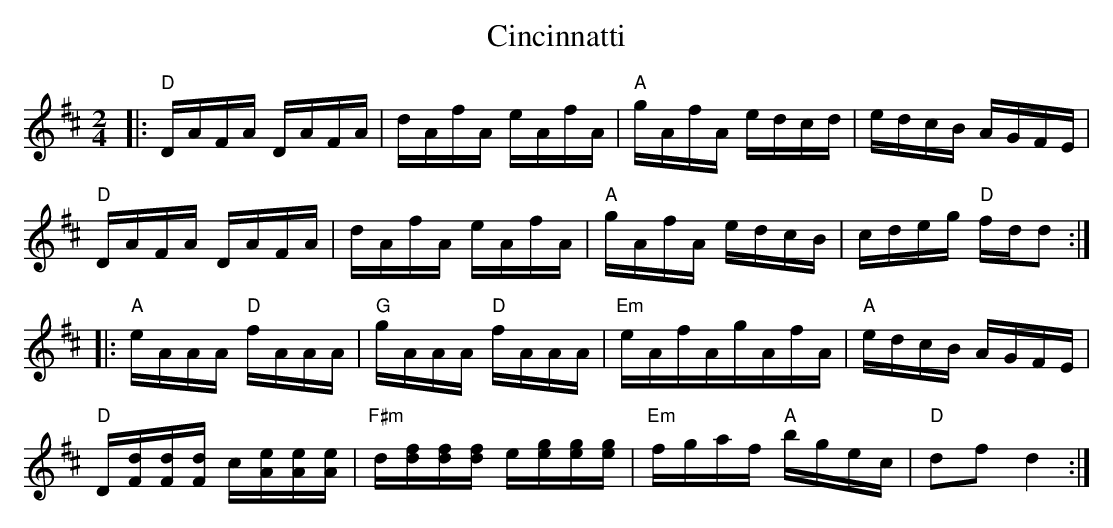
X:1
T: Cincinnatti
M: 2/4
L: 1/16
K: D
|:\
"D"DAFA DAFA|dAfA eAfA|"A"gAfA edcd|edcB AGFE|
"D"DAFA DAFA|dAfA eAfA|"A"gAfA edcB|cdeg "D"fdd2:|
|:\
"A"eAAA "D"fAAA|"G"gAAA "D"fAAA|"Em"eAfAgAfA|"A"edcB AGFE|
"D"D[Fd][Fd][Fd] c[eA][eA][eA]|"F#m"d[df][df][df] e[eg][eg][eg]|\
"Em"fgaf "A"bgec|"D"d2f2d4:|
